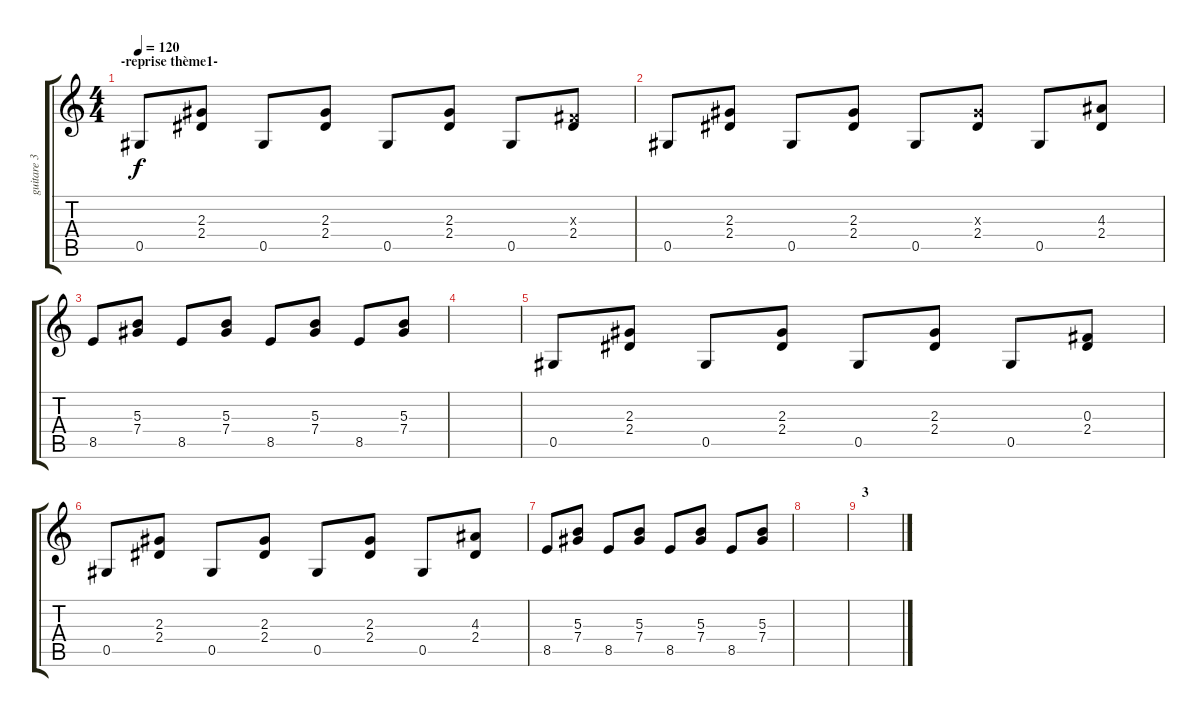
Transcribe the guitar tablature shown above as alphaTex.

\track ("guitare 3" "guitare 3") {instrument acousticguitarsteel}
\staff {score tabs}
\tuning (Eb4 Bb3 Gb3 Db3 Ab2 Eb2) {hide}
\ts (4 4)
\section ("" "-reprise thème1-")
\tempo 120
\clef g2
\ks c
0.5.8{dy f} (2.3 2.4).8 0.5.8 (2.3 2.4).8 0.5.8 (2.3 2.4).8 0.5.8 (0.3{x} 2.4).8 |
0.5.8 (2.3 2.4).8 0.5.8 (2.3 2.4).8 0.5.8 (2.3{x} 2.4).8 0.5.8 (4.3 2.4).8 |
8.5.8 (5.3 7.4).8 8.5.8 (5.3 7.4).8 8.5.8 (5.3 7.4).8 8.5.8 (5.3 7.4).8 |
|
0.5.8 (2.3 2.4).8 0.5.8 (2.3 2.4).8 0.5.8 (2.3 2.4).8 0.5.8 (0.3 2.4).8 |
0.5.8 (2.3 2.4).8 0.5.8 (2.3 2.4).8 0.5.8 (2.3 2.4).8 0.5.8 (4.3 2.4).8 |
8.5.8 (5.3 7.4).8 8.5.8 (5.3 7.4).8 8.5.8 (5.3 7.4).8 8.5.8 (5.3 7.4).8 |
|
\section ("" "3")
